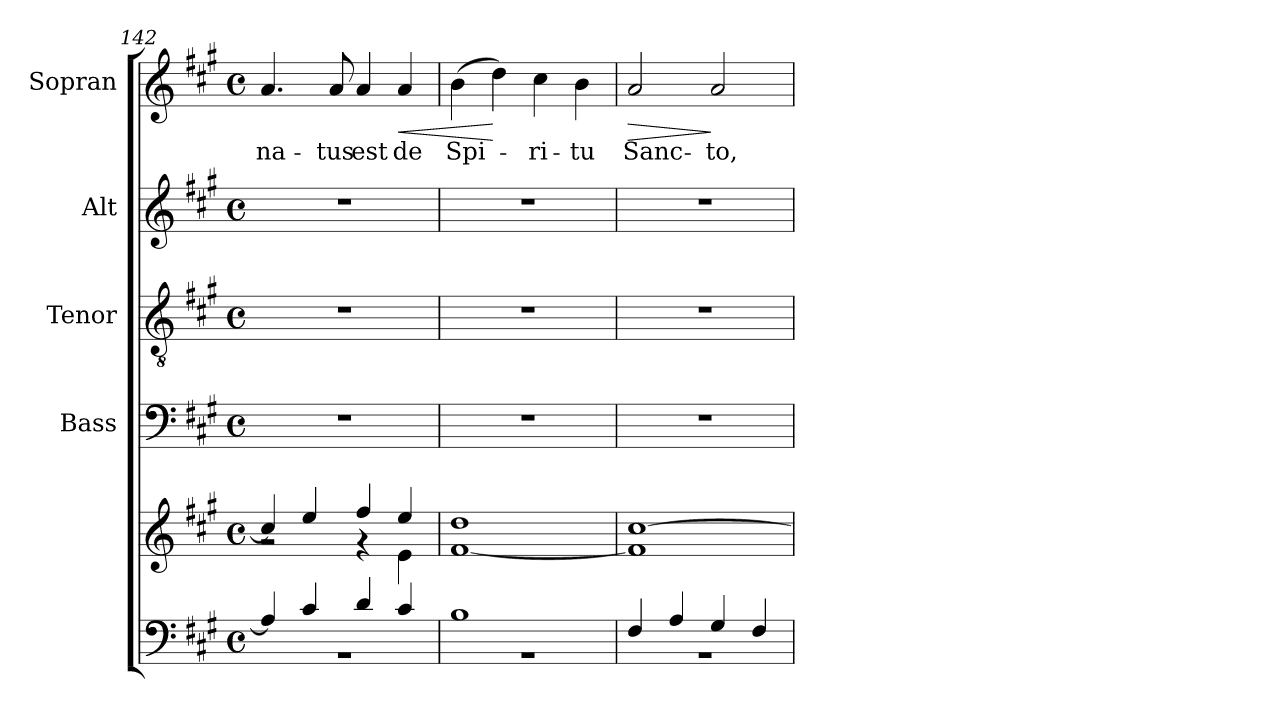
**kern	**kern	**kern	**kern	**kern	**kern	**text	**dynam
*part5	*part5	*part4	*part3	*part2	*part1	*part1	*part1
*staff6	*staff5	*staff4	*staff3	*staff2	*staff1	*staff1	*staff1
*	*	*I"Bass	*I"Tenor	*I"Alt	*I"Sopran	*	*
*	*	*I'B.	*I'T.	*I'A.	*I'S.	*	*
!!LO:PB:g=z
*clefF4	*clefG2	*clefF4	*clefGv2	*clefG2	*clefG2	*	*
*k[f#c#g#]	*k[f#c#g#]	*k[f#c#g#]	*k[f#c#g#]	*k[f#c#g#]	*k[f#c#g#]	*	*
*A:	*A:	*A:	*A:	*A:	*A:	*	*
*M4/4	*M4/4	*M4/4	*M4/4	*M4/4	*M4/4	*	*
*met(c)	*met(c)	*met(c)	*met(c)	*met(c)	*met(c)	*	*
=142	=142	=142	=142	=142	=142	=142	=142
*^	*^	*	*	*	*	*	*
!	!	!	!	!	!	!	!	!LO:LY:b	!
4A/]	1rBB	4cc#/]	2rg	1r	1r	1r	4.a/	-na-	.
4c#/	.	4ee/	.	.	.	.	.	.	.
!	!	!	!	!	!	!	!	!LO:LY:b	!
.	.	.	.	.	.	.	8a/	-tus	.
!	!	!	!	!	!	!	!	!LO:LY:b	!
4d/	.	4ff#/	4rf	.	.	.	4a/	est	.
!	!	!	!	!	!	!	!	!LO:LY:b	!LO:HP:b
4c#/	.	4ee/	4e\	.	.	.	4a/	de	<
=143	=143	=143	=143	=143	=143	=143	=143	=143	=143
!	!	!	!	!	!	!	!	!LO:LY:b	!
1B	1rBB	1dd	[<1f#	1r	1r	1r	(>4b\	Spi-	.
.	.	.	.	.	.	.	4dd\)	.	[
!	!	!	!	!	!	!	!	!LO:LY:b	!
.	.	.	.	.	.	.	4cc#\	-ri-	.
!	!	!	!	!	!	!	!	!LO:LY:b	!
.	.	.	.	.	.	.	4b\	-tu	.
=144	=144	=144	=144	=144	=144	=144	=144	=144	=144
!	!	!	!	!	!	!	!	!LO:LY:b	!LO:HP:b
4F#/	1rBB	[>1cc#	1f#]	1r	1r	1r	2a/	Sanc-	>
4A/	.	.	.	.	.	.	.	.	.
!	!	!	!	!	!	!	!	!LO:LY:b	!
4G#/	.	.	.	.	.	.	2a/	-to,	]
4F#/	.	.	.	.	.	.	.	.	.
*v	*v	*	*	*	*	*	*	*	*
*	*v	*v	*	*	*	*	*	*
=	=	=	=	=	=	=	=
*-	*-	*-	*-	*-	*-	*-	*-
